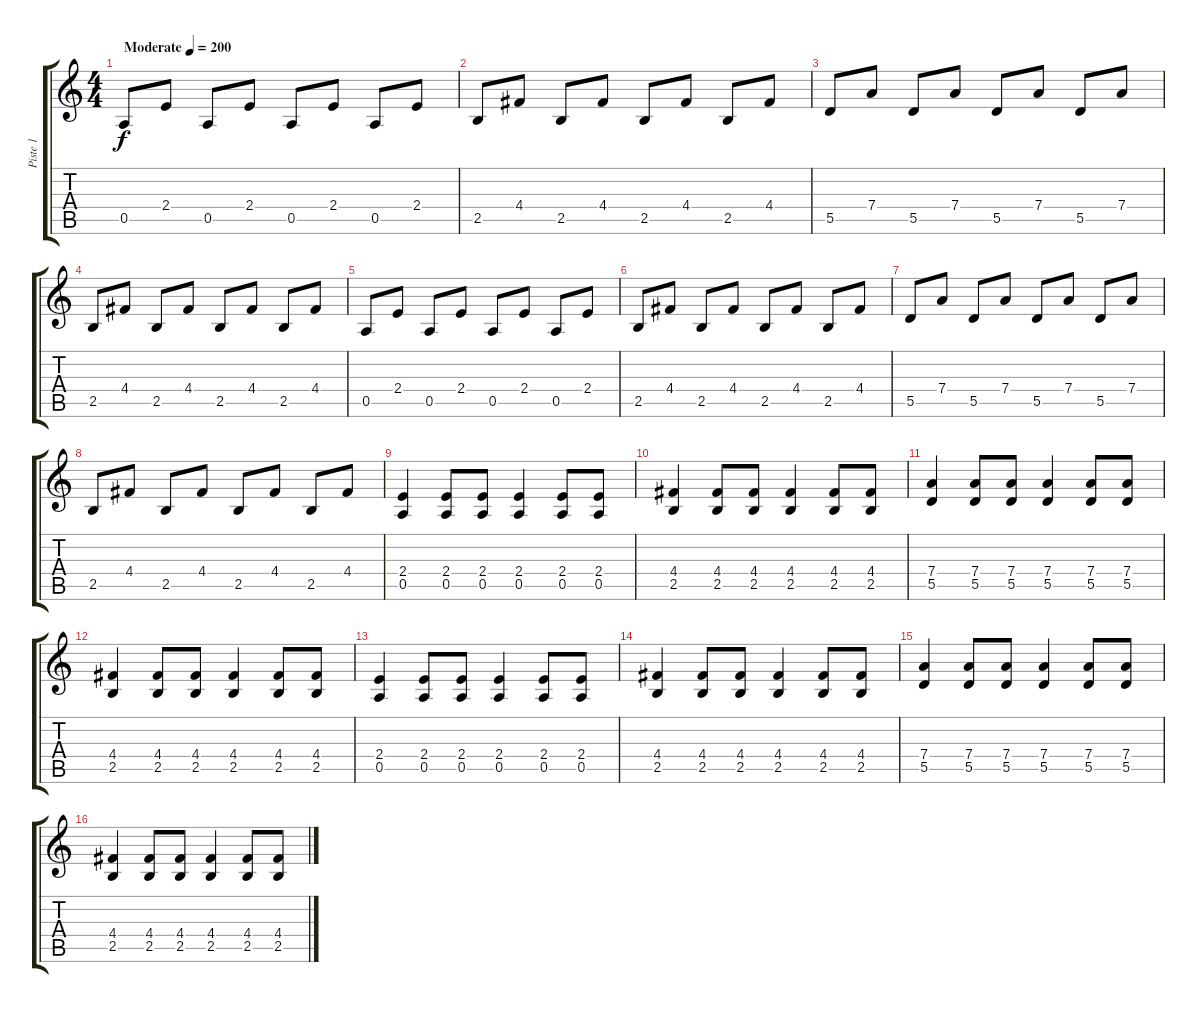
\track ("Piste 1" "Piste 1") {instrument overdrivenguitar}
\staff {score tabs}
\tuning (E4 B3 G3 D3 A2 E2) {hide}
\ts (4 4)
\tempo (200 "Moderate")
\clef g2
\ks c
0.5.8{dy f instrument overdrivenguitar} 2.4.8 0.5.8 2.4.8 0.5.8 2.4.8 0.5.8 2.4.8 |
2.5.8 4.4.8 2.5.8 4.4.8 2.5.8 4.4.8 2.5.8 4.4.8 |
5.5.8 7.4.8 5.5.8 7.4.8 5.5.8 7.4.8 5.5.8 7.4.8 |
2.5.8 4.4.8 2.5.8 4.4.8 2.5.8 4.4.8 2.5.8 4.4.8 |
0.5.8 2.4.8 0.5.8 2.4.8 0.5.8 2.4.8 0.5.8 2.4.8 |
2.5.8 4.4.8 2.5.8 4.4.8 2.5.8 4.4.8 2.5.8 4.4.8 |
5.5.8 7.4.8 5.5.8 7.4.8 5.5.8 7.4.8 5.5.8 7.4.8 |
2.5.8 4.4.8 2.5.8 4.4.8 2.5.8 4.4.8 2.5.8 4.4.8 |
(2.4 0.5).4 (2.4 0.5).8 (2.4 0.5).8 (2.4 0.5).4 (2.4 0.5).8 (2.4 0.5).8 |
(4.4 2.5).4 (4.4 2.5).8 (4.4 2.5).8 (4.4 2.5).4 (4.4 2.5).8 (4.4 2.5).8 |
(7.4 5.5).4 (7.4 5.5).8 (7.4 5.5).8 (7.4 5.5).4 (7.4 5.5).8 (7.4 5.5).8 |
(4.4 2.5).4 (4.4 2.5).8 (4.4 2.5).8 (4.4 2.5).4 (4.4 2.5).8 (4.4 2.5).8 |
(2.4 0.5).4 (2.4 0.5).8 (2.4 0.5).8 (2.4 0.5).4 (2.4 0.5).8 (2.4 0.5).8 |
(4.4 2.5).4 (4.4 2.5).8 (4.4 2.5).8 (4.4 2.5).4 (4.4 2.5).8 (4.4 2.5).8 |
(7.4 5.5).4 (7.4 5.5).8 (7.4 5.5).8 (7.4 5.5).4 (7.4 5.5).8 (7.4 5.5).8 |
(4.4 2.5).4 (4.4 2.5).8 (4.4 2.5).8 (4.4 2.5).4 (4.4 2.5).8 (4.4 2.5).8
